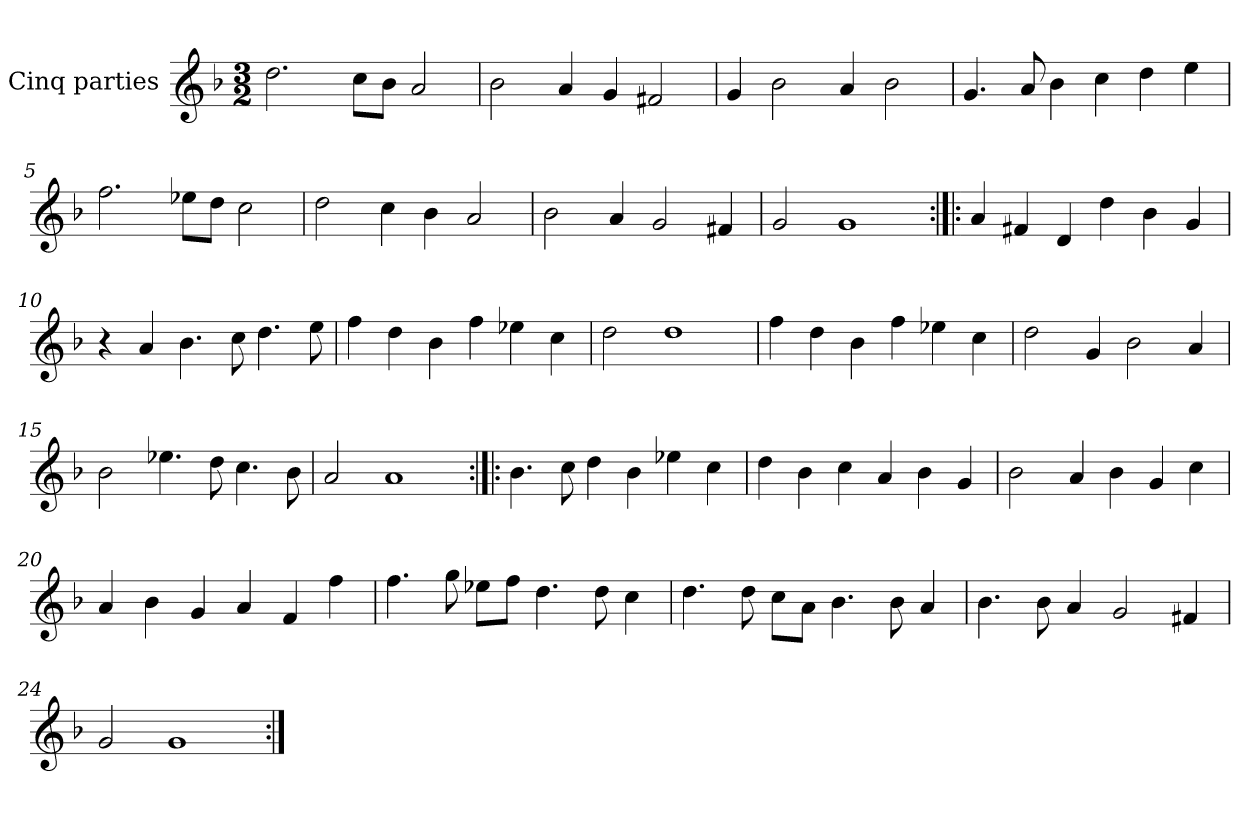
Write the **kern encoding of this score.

**kern
*part1
*staff1
*I"Cinq parties
*clefG2
*k[b-]
*M3/2
*MM180
=1
2.dd\
8cc\L
8b-\J
2a/
=2
2b-\
4a/
4g/
2f#X/
=3
4g/
2b-\
4a/
2b-\
=4
4.g/
8a/
4b-\
4cc\
4dd\
4ee\
=5
2.ff\
8ee-X\L
8dd\J
2cc\
=6
2dd\
4cc\
4b-\
2a/
=7
2b-\
4a/
2g/
4f#X/
=8
2g/
1g
=9:|!|:
4a/
4f#X/
4d/
4dd\
4b-\
4g/
=10
4r
4a/
4.b-\
8cc\
4.dd\
8ee\
=11
4ff\
4dd\
4b-\
4ff\
4ee-X\
4cc\
=12
2dd\
1dd
=13
4ff\
4dd\
4b-\
4ff\
4ee-X\
4cc\
=14
2dd\
4g/
2b-\
4a/
=15
2b-\
4.ee-X\
8dd\
4.cc\
8b-\
=16
2a/
1a
=17:|!|:
4.b-\
8cc\
4dd\
4b-\
4ee-X\
4cc\
=18
4dd\
4b-\
4cc\
4a/
4b-\
4g/
=19
2b-\
4a/
4b-\
4g/
4cc\
=20
4a/
4b-\
4g/
4a/
4f/
4ff\
=21
4.ff\
8gg\
8ee-X\L
8ff\J
4.dd\
8dd\
4cc\
=22
4.dd\
8dd\
8cc\L
8a\J
4.b-\
8b-\
4a/
=23
4.b-\
8b-\
4a/
2g/
4f#X/
=24
2g/
1g
=:|!
*-
